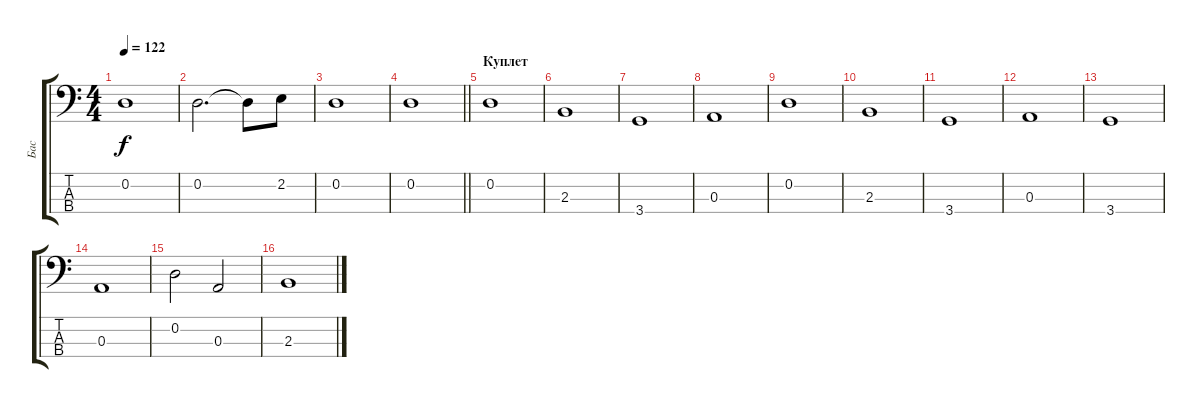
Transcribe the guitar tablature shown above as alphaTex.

\track ("Бас" "Бас") {instrument electricbasspick}
\staff {score tabs}
\tuning (G2 D2 A1 E1) {hide}
\ts (4 4)
\tempo 122
\clef f4
\ks c
0.2.1{dy f} |
0.2.2{d} 0.2{t}.8 2.2.8 |
0.2.1 |
\barLineRight lightlight
0.2.1 |
\section ("" "Куплет")
0.2.1 |
2.3.1 |
3.4.1 |
0.3.1 |
0.2.1 |
2.3.1 |
3.4.1 |
0.3.1 |
3.4.1 |
0.3.1 |
0.2.2 0.3.2 |
2.3.1
